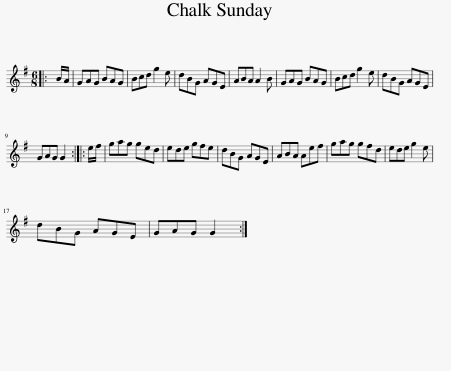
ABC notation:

X:1
L:1/8
M:6/8
I:linebreak $
K:G
V:1 treble
V:1
|: B/A/ | GAG BAG | Bcd g2 e | dBG AGE | ABA A2 B | %5
 GAG BAG | Bcd g2 e | dBG AGE |$ GAG G2 :: e/f/ | %10
 gag ged | ede gfe | dBG AGE | ABA Aef | gag gfd | %15
 ede g2 e |$ dBG AGE | GAG G2 :| %18
